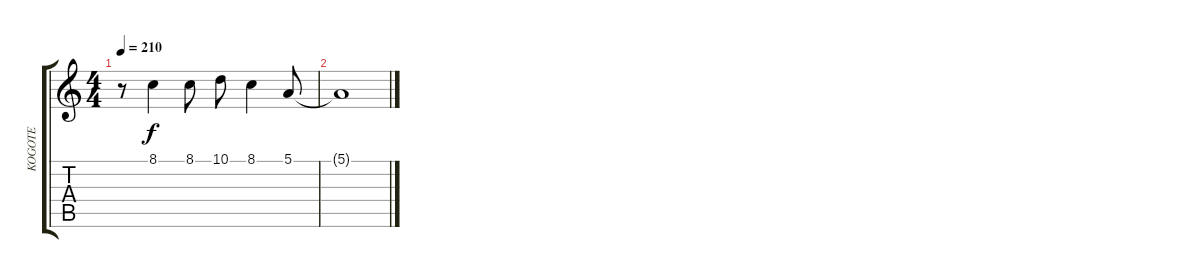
\track ("KOGOTE" "KOGOTE") {instrument brasssection}
\staff {score tabs}
\tuning (E4 B3 G3 D3 A2 E2) {hide}
\ts (4 4)
\tempo 210
\clef g2
\ks c
r.8{dy f} 8.1.4 8.1.8 10.1.8 8.1.4 5.1.8 |
5.1{t}.1
